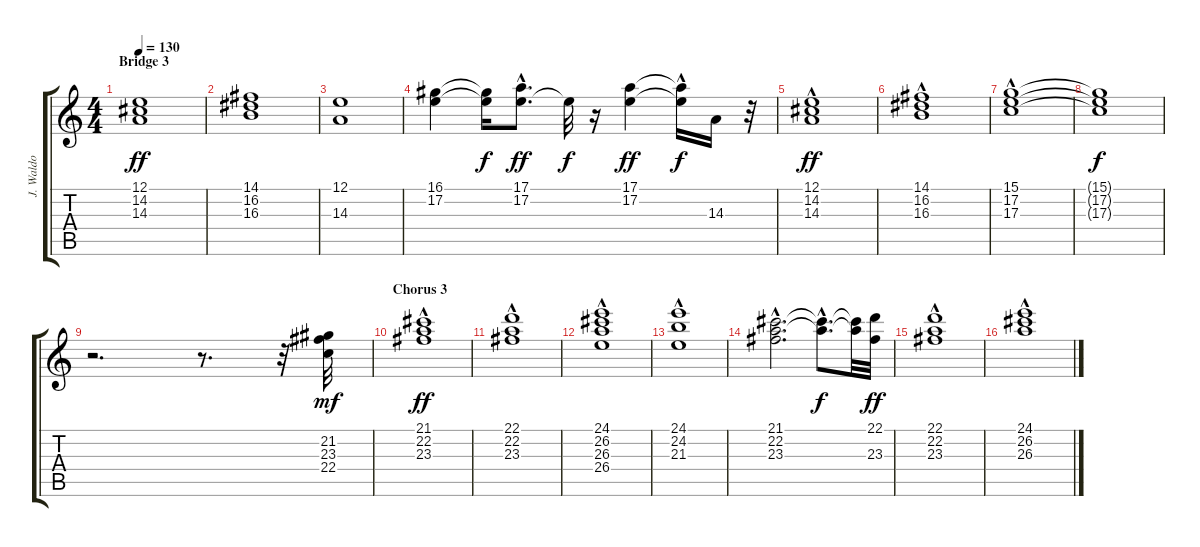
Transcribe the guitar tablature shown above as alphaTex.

\track ("J. Waldo" "J. Waldo") {instrument rockorgan}
\staff {score tabs}
\tuning (E4 B3 G3 D3 A2 E2) {hide}
\ts (4 4)
\section ("" "Bridge 3")
\tempo 130
\clef g2
\ks c
(12.1 14.2 14.3).1{dy ff instrument rockorgan} |
(14.1 16.2 16.3).1 |
(12.1 14.3).1 |
(16.1 17.2).4 (16.1{t} 17.2{t}).16{dy f} (17.1{hac} 17.2{hac}).8{d dy ff} 17.2{t}.32{dy f} r.16 (17.1 17.2).4{dy ff} (17.1{t} 17.2{hac t}).16{dy f} 14.3.16 r.32 |
(12.1{hac} 14.2{hac} 14.3).1{dy ff} |
(14.1{hac} 16.2{hac} 16.3).1 |
(15.1{hac} 17.2{hac} 17.3).1 |
(15.1{t} 17.2{t} 17.3{t}).1{dy f} |
r.2{d} r.8{d} r.32 (21.2 23.3 22.4).32{dy mf} |
\section ("" "Chorus 3")
(21.1 22.2{hac} 23.3{hac}).1{dy ff} |
(22.1 22.2{hac} 23.3{hac}).1 |
(24.1 26.2{hac} 26.3{hac} 26.4).1 |
(24.1 24.2{hac} 21.3{hac}).1 |
(21.1{hac} 22.2{hac} 23.3{hac}).2{d} (21.1{hac t} 22.2{hac t}).8{d dy f} (21.1{t} 22.2{t}).32 (22.1 23.3).32{dy ff} |
(22.1 22.2{hac} 23.3{hac}).1 |
(24.1 26.2{hac} 26.3{hac}).1
